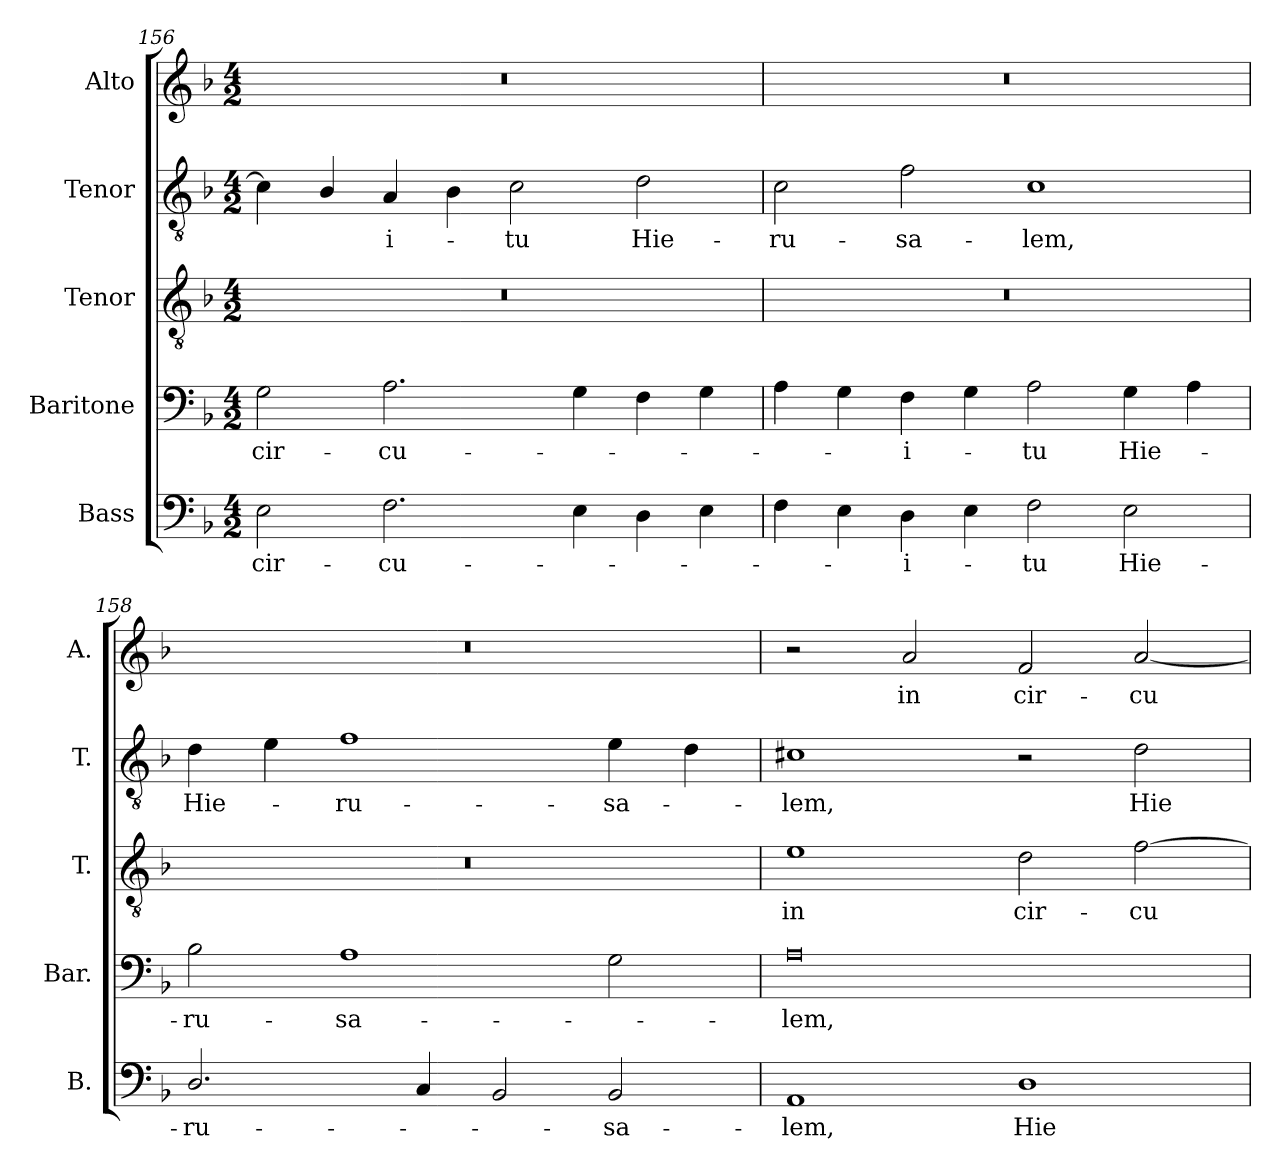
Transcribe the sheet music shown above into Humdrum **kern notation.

**kern	**text	**kern	**text	**kern	**text	**kern	**text	**kern	**text
*part5	*part5	*part4	*part4	*part3	*part3	*part2	*part2	*part1	*part1
*staff5	*staff5	*staff4	*staff4	*staff3	*staff3	*staff2	*staff2	*staff1	*staff1
*I"Bass	*	*I"Baritone	*	*I"Tenor	*	*I"Tenor	*	*I"Alto	*
*I'B.	*	*I'Bar.	*	*I'T.	*	*I'T.	*	*I'A.	*
*clefF4	*	*clefF4	*	*clefGv2	*	*clefGv2	*	*clefG2	*
*	*	*	*	*ITrd7c12	*	*ITrd7c12	*	*	*
*k[b-]	*	*k[b-]	*	*k[b-]	*	*k[b-]	*	*k[b-]	*
*F:	*	*F:	*	*F:	*	*F:	*	*F:	*
*M4/2	*	*M4/2	*	*M4/2	*	*M4/2	*	*M4/2	*
=156	=156	=156	=156	=156	=156	=156	=156	=156	=156
!	!LO:LY:b:color=#000000	!	!	!	!	!	!	!	!
!	!	!	!LO:LY:b:color=#000000	!LO:N:vis=1	!	!	!	!LO:N:vis=1	!
2Ei\	cir-	2Gi\	cir-	0r	.	4Ci\]	.	0r	.
.	.	.	.	.	.	4BB-i/	.	.	.
!	!LO:LY:b:color=#000000	!	!	!	!	!	!	!	!
!	!	!	!LO:LY:b:color=#000000	!	!	!	!	!	!
!	!	!	!	!	!	!	!LO:LY:b:color=#000000	!	!
2.Fi\	-cu-	2.Ai\	-cu-	.	.	4AAi/	-i-	.	.
.	.	.	.	.	.	4BB-i\	.	.	.
!	!	!	!	!	!	!	!LO:LY:b:color=#000000	!	!
.	.	.	.	.	.	2Ci\	-tu	.	.
4Ei\	.	4Gi\	.	.	.	.	.	.	.
!	!	!	!	!	!	!	!LO:LY:b:color=#000000	!	!
4Di\	.	4Fi\	.	.	.	2Di\	Hie-	.	.
4Ei\	.	4Gi\	.	.	.	.	.	.	.
=157	=157	=157	=157	=157	=157	=157	=157	=157	=157
!	!	!	!	!LO:N:vis=1	!	!	!	!	!
!	!	!	!	!	!	!	!LO:LY:b:color=#000000	!LO:N:vis=1	!
4Fi\	.	4Ai\	.	0r	.	2Ci\	-ru-	0r	.
4Ei\	.	4Gi\	.	.	.	.	.	.	.
!	!LO:LY:b:color=#000000	!	!	!	!	!	!	!	!
!	!	!	!LO:LY:b:color=#000000	!	!	!	!	!	!
!	!	!	!	!	!	!	!LO:LY:b:color=#000000	!	!
4Di\	-i-	4Fi\	-i-	.	.	2Fi\	-sa-	.	.
4Ei\	.	4Gi\	.	.	.	.	.	.	.
!	!LO:LY:b:color=#000000	!	!	!	!	!	!	!	!
!	!	!	!LO:LY:b:color=#000000	!	!	!	!	!	!
!	!	!	!	!	!	!	!LO:LY:b:color=#000000	!	!
2Fi\	-tu	2Ai\	-tu	.	.	1Ci	-lem,	.	.
!	!LO:LY:b:color=#000000	!	!	!	!	!	!	!	!
!	!	!	!LO:LY:b:color=#000000	!	!	!	!	!	!
2Ei\	Hie-	4Gi\	Hie-	.	.	.	.	.	.
.	.	4Ai\	.	.	.	.	.	.	.
=158	=158	=158	=158	=158	=158	=158	=158	=158	=158
!	!LO:LY:b:color=#000000	!	!	!	!	!	!	!	!
!	!	!	!LO:LY:b:color=#000000	!LO:N:vis=1	!	!	!	!	!
!	!	!	!	!	!	!	!LO:LY:b:color=#000000	!LO:N:vis=1	!
2.Di/	-ru-	2B-i\	-ru-	0r	.	4Di\	Hie-	0r	.
.	.	.	.	.	.	4Ei\	.	.	.
!	!	!	!LO:LY:b:color=#000000	!	!	!	!	!	!
!	!	!	!	!	!	!	!LO:LY:b:color=#000000	!	!
.	.	1Ai	-sa-	.	.	1Fi	-ru-	.	.
4Ci/	.	.	.	.	.	.	.	.	.
2BB-i/	.	.	.	.	.	.	.	.	.
!	!LO:LY:b:color=#000000	!	!	!	!	!	!	!	!
!	!	!	!	!	!	!	!LO:LY:b:color=#000000	!	!
2BB-i/	-sa-	2Gi\	.	.	.	4Ei\	-sa-	.	.
.	.	.	.	.	.	4Di\	.	.	.
!!LO:PB:g=z
=159	=159	=159	=159	=159	=159	=159	=159	=159	=159
!	!LO:LY:b:color=#000000	!	!	!	!	!	!	!	!
!	!	!	!LO:LY:b:color=#000000	!	!	!	!	!	!
!	!	!	!	!	!LO:LY:b:color=#000000	!	!	!	!
!	!	!	!	!	!	!	!LO:LY:b:color=#000000	!	!
1AAi	-lem,	0Ai	-lem,	1Ei	in	1C#Xi	-lem,	2r	.
!	!	!	!	!	!	!	!	!	!LO:LY:b:color=#000000
.	.	.	.	.	.	.	.	2ai/	in
!	!LO:LY:b:color=#000000	!	!	!	!	!	!	!	!
!	!	!	!	!	!LO:LY:b:color=#000000	!	!	!	!
!	!	!	!	!	!	!	!	!	!LO:LY:b:color=#000000
1Di	Hie-	.	.	2Di\	cir-	2r	.	2fi/	cir-
!	!	!	!	!	!LO:LY:b:color=#000000	!	!	!	!
!	!	!	!	!	!	!	!LO:LY:b:color=#000000	!	!
!	!	!	!	!	!	!	!	!	!LO:LY:b:color=#000000
.	.	.	.	[2Fi\	-cu-	2Di\	Hie-	[2ai/	-cu-
=	=	=	=	=	=	=	=	=	=
*-	*-	*-	*-	*-	*-	*-	*-	*-	*-
